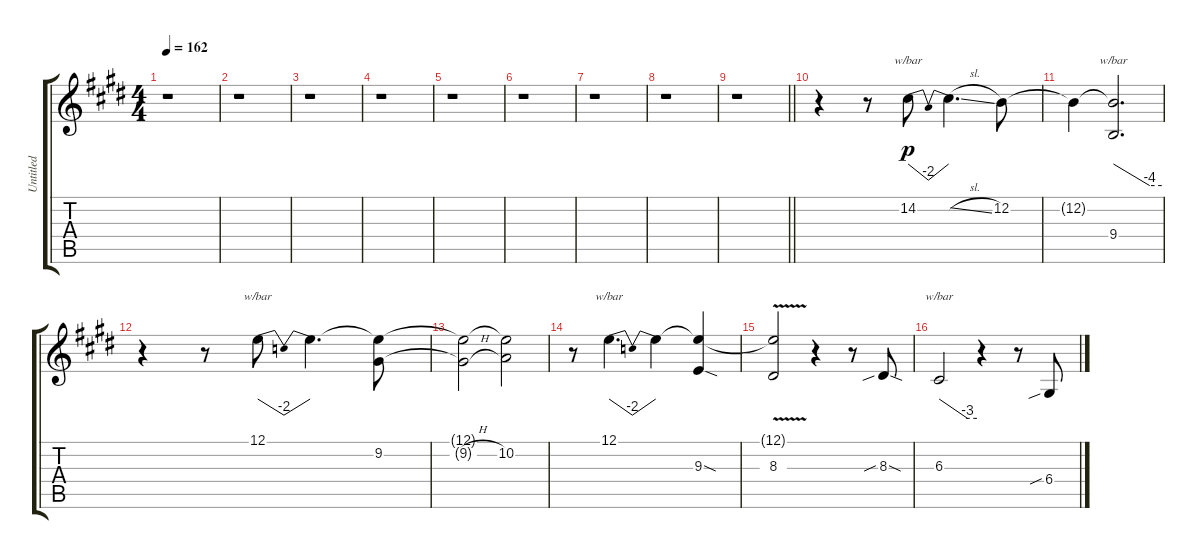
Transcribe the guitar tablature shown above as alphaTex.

\track ("Untitled" "Untitled") {instrument tenorsax}
\staff {score tabs}
\tuning (E4 B3 G3 D3 A2 E2) {hide}
\ts (4 4)
\tempo 162
\clef g2
\ks e
r.1{dy p} |
\ks c#minor
r.1 |
r.1 |
\ks e
r.1 |
\ks c#minor
r.1 |
r.1 |
r.1 |
r.1 |
\barLineRight lightlight
r.1 |
\ks e
r.4 r.8 14.2.8{tbe (dip default 0 0 30 -8 60 0)} 14.2{sl t}.4{d} 12.2.8 |
\ks c#minor
12.2{t}.4 (12.2{t} 9.4).2{d tbe (custom default 0 0 45 -16 60 -16)} |
r.4 r.8 12.1.8{tbe (dip default 0 0 30 -8 60 0)} 12.1{t}.4{d} (12.1{t} 9.2).8 |
(12.1{t} 9.2{h t}).2 (12.1{t} 10.2).2 |
\ks e
r.8 12.1.4{d tbe (dip default 0 0 30 -8 60 0)} 12.1{t}.4 (12.1{t} 9.3{sod}).4 |
\ks c#minor
(12.1{v t} 8.3{v}).2 r.4 r.8 8.3{sib sod}.8 |
6.3.2{tbe (custom default 0 0 45 -12 60 -12)} r.4 r.8 6.4{sib ss}.8
